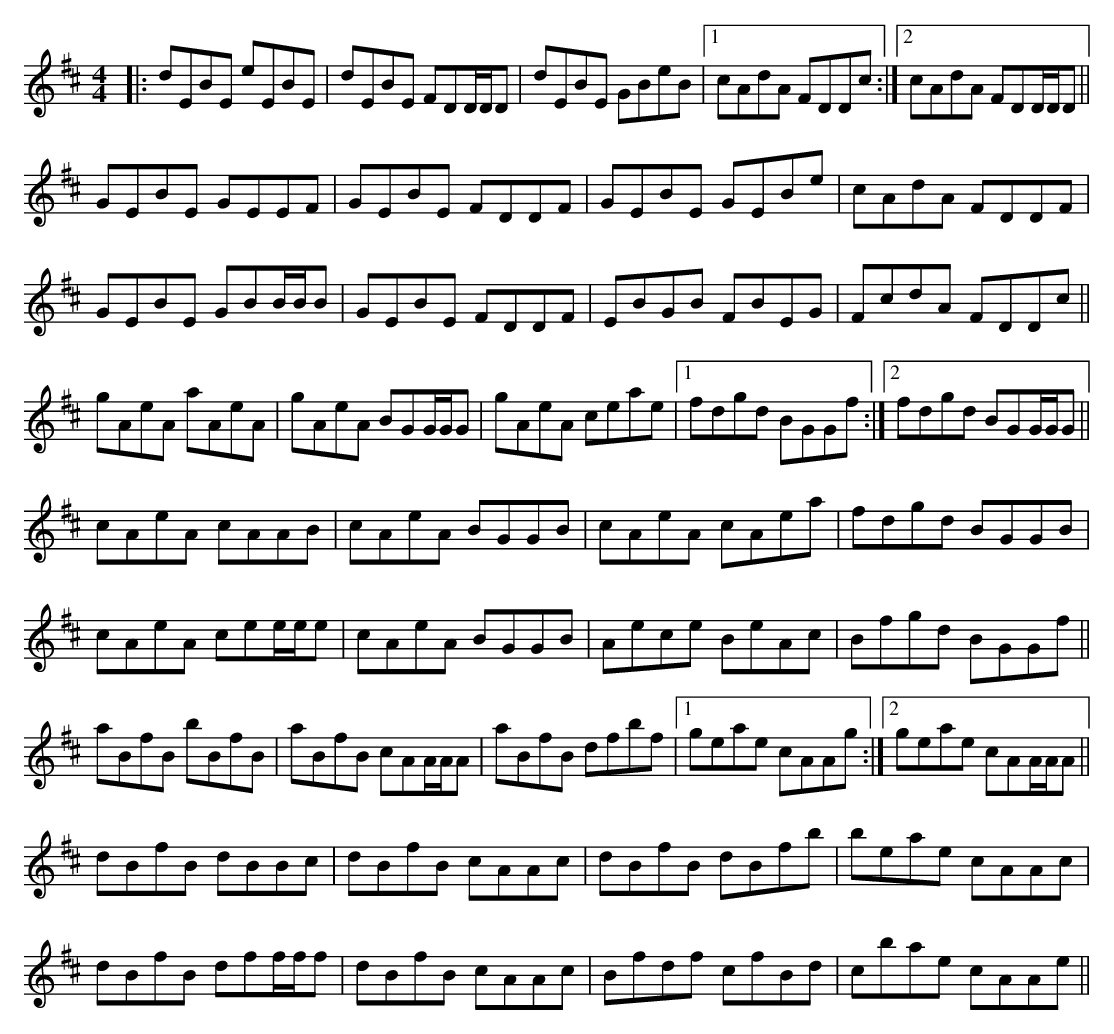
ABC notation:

X:1
M:4/4
K:Bmin
|:dEBE eEBE|dEBE FDD/D/D|dEBE GBeB|1 cAdA FDDc:|2 cAdA FDD/D/D||
GEBE GEEF|GEBE FDDF|GEBE GEBe|cAdA FDDF|
GEBE GBB/B/B|GEBE FDDF|EBGB FBEG|FcdA FDDc||
gAeA aAeA|gAeA BGG/G/G|gAeA ceae|1 fdgd BGGf:|2 fdgd BGG/G/G||
cAeA cAAB|cAeA BGGB|cAeA cAea|fdgd BGGB|
cAeA cee/e/e|cAeA BGGB|Aece BeAc|Bfgd BGGf||
aBfB bBfB|aBfB cAA/A/A|aBfB dfbf|1 geae cAAg:|2 geae cAA/A/A||
dBfB dBBc|dBfB cAAc|dBfB dBfb|beae cAAc|
dBfB dff/f/f|dBfB cAAc|Bfdf cfBd|cbae cAAe||
